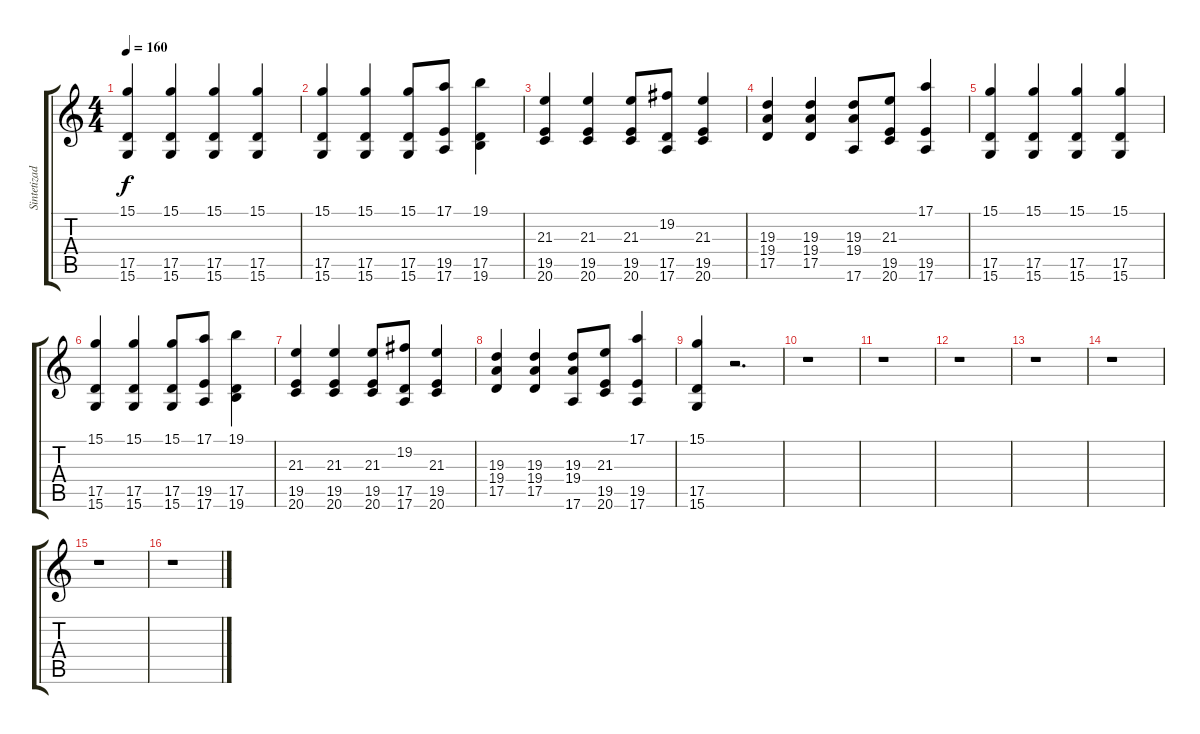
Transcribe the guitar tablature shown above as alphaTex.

\track ("Sintetizador1" "Sintetizad") {instrument stringensemble1}
\staff {score tabs}
\tuning (E4 B3 G3 D3 A2 E2) {hide}
\ts (4 4)
\tempo 160
\clef g2
\ks c
(15.1 17.5 15.6).4{dy f instrument stringensemble1} (15.1 17.5 15.6).4 (15.1 17.5 15.6).4 (15.1 17.5 15.6).4 |
(15.1 17.5 15.6).4 (15.1 17.5 15.6).4 (15.1 17.5 15.6).8 (17.1 19.5 17.6).8 (19.1 17.5 19.6).4 |
(21.3 19.5 20.6).4 (21.3 19.5 20.6).4 (21.3 19.5 20.6).8 (19.2 17.5 17.6).8 (21.3 19.5 20.6).4 |
(19.3 19.4 17.5).4 (19.3 19.4 17.5).4 (19.3 19.4 17.6).8 (21.3 19.5 20.6).8 (17.1 19.5 17.6).4 |
(15.1 17.5 15.6).4 (15.1 17.5 15.6).4 (15.1 17.5 15.6).4 (15.1 17.5 15.6).4 |
(15.1 17.5 15.6).4 (15.1 17.5 15.6).4 (15.1 17.5 15.6).8 (17.1 19.5 17.6).8 (19.1 17.5 19.6).4 |
(21.3 19.5 20.6).4 (21.3 19.5 20.6).4 (21.3 19.5 20.6).8 (19.2 17.5 17.6).8 (21.3 19.5 20.6).4 |
(19.3 19.4 17.5).4 (19.3 19.4 17.5).4 (19.3 19.4 17.6).8 (21.3 19.5 20.6).8 (17.1 19.5 17.6).4 |
(15.1 17.5 15.6).4 r.2{d} |
r.1 |
r.1 |
r.1 |
r.1 |
r.1 |
r.1 |
r.1
